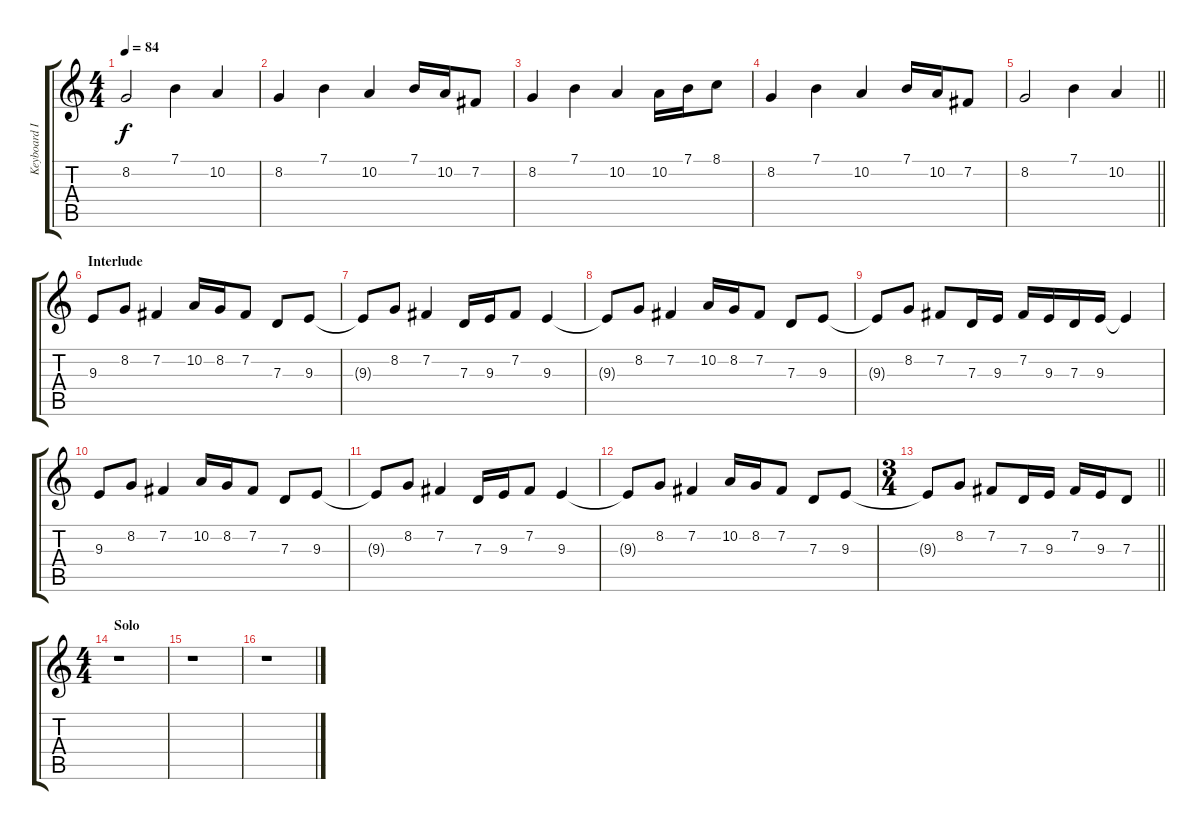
\track ("Keyboard II" "Keyboard I") {instrument synthstrings1}
\staff {score tabs}
\tuning (E4 B3 G3 D3 A2 E2) {hide}
\ts (4 4)
\tempo 84
\clef g2
\ks c
8.2.2{dy f} 7.1.4 10.2.4 |
8.2.4 7.1.4 10.2.4 7.1.16 10.2.16 7.2.8 |
8.2.4 7.1.4 10.2.4 10.2.16 7.1.16 8.1.8 |
8.2.4 7.1.4 10.2.4 7.1.16 10.2.16 7.2.8 |
\barLineRight lightlight
8.2.2 7.1.4 10.2.4 |
\section ("" "Interlude")
9.3.8 8.2.8 7.2.4 10.2.16 8.2.16 7.2.8 7.3.8 9.3.8 |
9.3{t}.8 8.2.8 7.2.4 7.3.16 9.3.16 7.2.8 9.3.4 |
9.3{t}.8 8.2.8 7.2.4 10.2.16 8.2.16 7.2.8 7.3.8 9.3.8 |
9.3{t}.8 8.2.8 7.2.8 7.3.16 9.3.16 7.2.16 9.3.16 7.3.16 9.3.16 9.3{t}.4 |
9.3.8 8.2.8 7.2.4 10.2.16 8.2.16 7.2.8 7.3.8 9.3.8 |
9.3{t}.8 8.2.8 7.2.4 7.3.16 9.3.16 7.2.8 9.3.4 |
9.3{t}.8 8.2.8 7.2.4 10.2.16 8.2.16 7.2.8 7.3.8 9.3.8 |
\ts (3 4)
\barLineRight lightlight
9.3{t}.8 8.2.8 7.2.8 7.3.16 9.3.16 7.2.16 9.3.16 7.3.8 |
\ts (4 4)
\section ("" "Solo")
r.1 |
r.1 |
r.1
